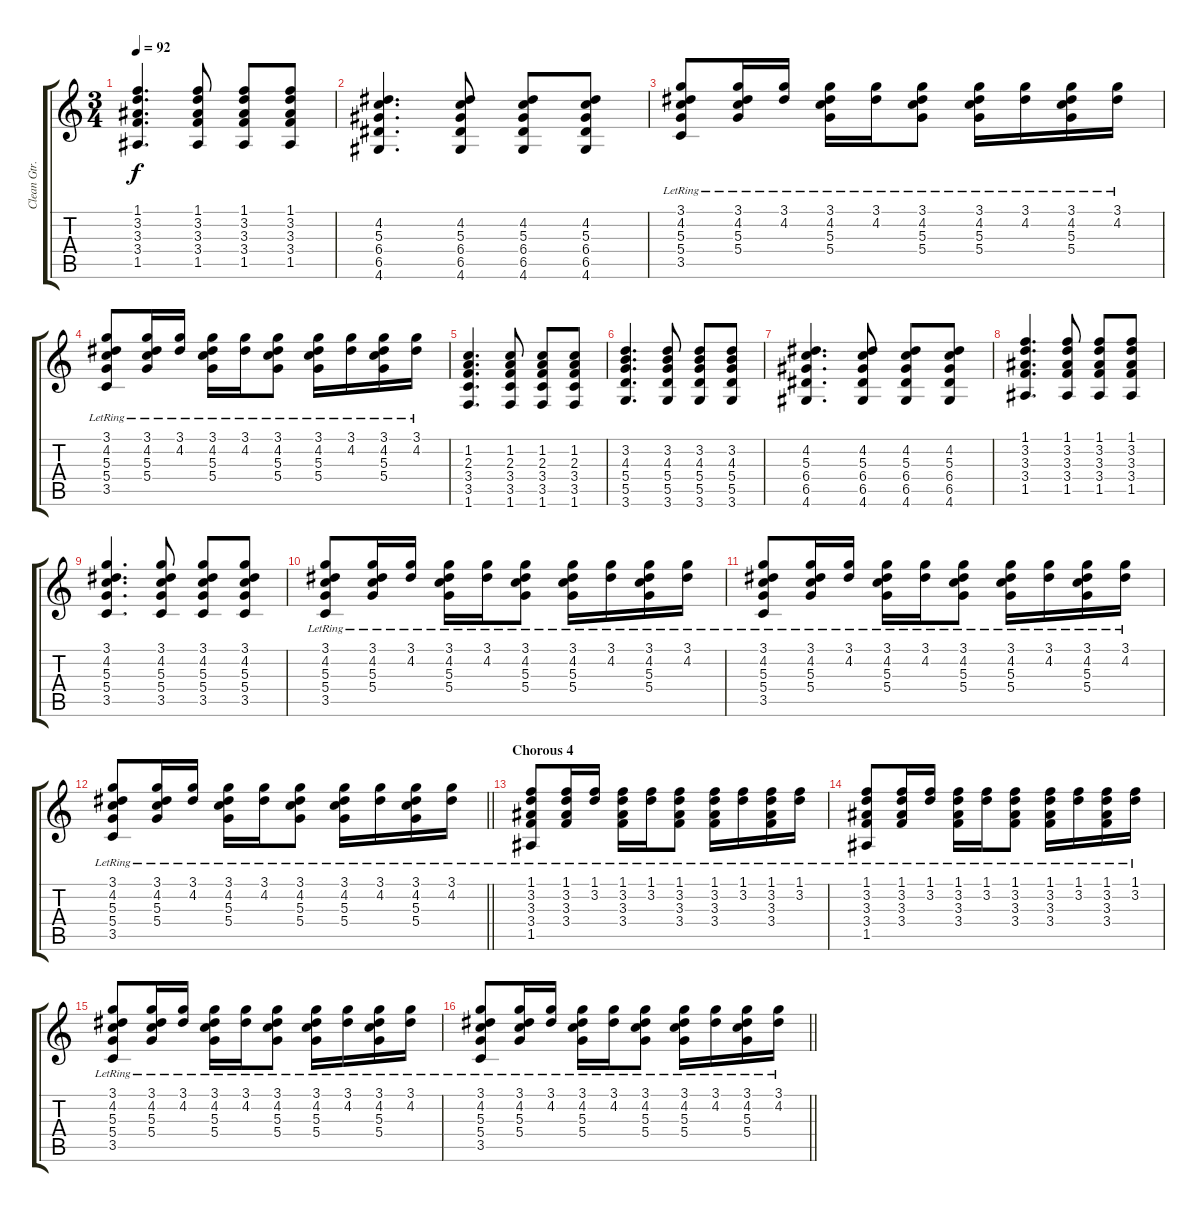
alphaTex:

\track ("Clean Gtr. 1" "Clean Gtr.") {instrument electricguitarjazz}
\staff {score tabs}
\tuning (E4 B3 G3 D3 A2 E2) {hide}
\ts (3 4)
\tempo 92
\clef g2
\ks c
(1.1 3.2 3.3 3.4 1.5).4{d dy f} (1.1 3.2 3.3 3.4 1.5).8 (1.1 3.2 3.3 3.4 1.5).8 (1.1 3.2 3.3 3.4 1.5).8 |
(4.2 5.3 6.4 6.5 4.6).4{d} (4.2 5.3 6.4 6.5 4.6).8 (4.2 5.3 6.4 6.5 4.6).8 (4.2 5.3 6.4 6.5 4.6).8 |
(3.1{lr} 4.2{lr} 5.3{lr} 5.4{lr} 3.5{lr}).8 (3.1{lr} 4.2{lr} 5.3{lr} 5.4{lr}).16 (3.1{lr} 4.2{lr}).16 (3.1{lr} 4.2{lr} 5.3{lr} 5.4{lr}).16 (3.1{lr} 4.2{lr}).16 (3.1{lr} 4.2{lr} 5.3{lr} 5.4{lr}).8 (3.1{lr} 4.2{lr} 5.3{lr} 5.4{lr}).16 (3.1{lr} 4.2{lr}).16 (3.1{lr} 4.2{lr} 5.3{lr} 5.4{lr}).16 (3.1{lr} 4.2{lr}).16 |
(3.1{lr} 4.2{lr} 5.3{lr} 5.4{lr} 3.5{lr}).8 (3.1{lr} 4.2{lr} 5.3{lr} 5.4{lr}).16 (3.1{lr} 4.2{lr}).16 (3.1{lr} 4.2{lr} 5.3{lr} 5.4{lr}).16 (3.1{lr} 4.2{lr}).16 (3.1{lr} 4.2{lr} 5.3{lr} 5.4{lr}).8 (3.1{lr} 4.2{lr} 5.3{lr} 5.4{lr}).16 (3.1{lr} 4.2{lr}).16 (3.1{lr} 4.2{lr} 5.3{lr} 5.4{lr}).16 (3.1{lr} 4.2{lr}).16 |
(1.2 2.3 3.4 3.5 1.6).4{d} (1.2 2.3 3.4 3.5 1.6).8 (1.2 2.3 3.4 3.5 1.6).8 (1.2 2.3 3.4 3.5 1.6).8 |
(3.2 4.3 5.4 5.5 3.6).4{d} (3.2 4.3 5.4 5.5 3.6).8 (3.2 4.3 5.4 5.5 3.6).8 (3.2 4.3 5.4 5.5 3.6).8 |
(4.2 5.3 6.4 6.5 4.6).4{d} (4.2 5.3 6.4 6.5 4.6).8 (4.2 5.3 6.4 6.5 4.6).8 (4.2 5.3 6.4 6.5 4.6).8 |
(1.1 3.2 3.3 3.4 1.5).4{d} (1.1 3.2 3.3 3.4 1.5).8 (1.1 3.2 3.3 3.4 1.5).8 (1.1 3.2 3.3 3.4 1.5).8 |
(3.1 4.2 5.3 5.4 3.5).4{d} (3.1 4.2 5.3 5.4 3.5).8 (3.1 4.2 5.3 5.4 3.5).8 (3.1 4.2 5.3 5.4 3.5).8 |
(3.1{lr} 4.2{lr} 5.3{lr} 5.4{lr} 3.5{lr}).8 (3.1{lr} 4.2{lr} 5.3{lr} 5.4{lr}).16 (3.1{lr} 4.2{lr}).16 (3.1{lr} 4.2{lr} 5.3{lr} 5.4{lr}).16 (3.1{lr} 4.2{lr}).16 (3.1{lr} 4.2{lr} 5.3{lr} 5.4{lr}).8 (3.1{lr} 4.2{lr} 5.3{lr} 5.4{lr}).16 (3.1{lr} 4.2{lr}).16 (3.1{lr} 4.2{lr} 5.3{lr} 5.4{lr}).16 (3.1{lr} 4.2{lr}).16 |
(3.1{lr} 4.2{lr} 5.3{lr} 5.4{lr} 3.5{lr}).8 (3.1{lr} 4.2{lr} 5.3{lr} 5.4{lr}).16 (3.1{lr} 4.2{lr}).16 (3.1{lr} 4.2{lr} 5.3{lr} 5.4{lr}).16 (3.1{lr} 4.2{lr}).16 (3.1{lr} 4.2{lr} 5.3{lr} 5.4{lr}).8 (3.1{lr} 4.2{lr} 5.3{lr} 5.4{lr}).16 (3.1{lr} 4.2{lr}).16 (3.1{lr} 4.2{lr} 5.3{lr} 5.4{lr}).16 (3.1{lr} 4.2{lr}).16 |
\barLineRight lightlight
(3.1{lr} 4.2{lr} 5.3{lr} 5.4{lr} 3.5{lr}).8 (3.1{lr} 4.2{lr} 5.3{lr} 5.4{lr}).16 (3.1{lr} 4.2{lr}).16 (3.1{lr} 4.2{lr} 5.3{lr} 5.4{lr}).16 (3.1{lr} 4.2{lr}).16 (3.1{lr} 4.2{lr} 5.3{lr} 5.4{lr}).8 (3.1{lr} 4.2{lr} 5.3{lr} 5.4{lr}).16 (3.1{lr} 4.2{lr}).16 (3.1{lr} 4.2{lr} 5.3{lr} 5.4{lr}).16 (3.1{lr} 4.2{lr}).16 |
\section ("" "Chorous 4")
(1.1{lr} 3.2{lr} 3.3{lr} 3.4{lr} 1.5{lr}).8 (1.1{lr} 3.2{lr} 3.3{lr} 3.4{lr}).16 (1.1{lr} 3.2{lr}).16 (1.1{lr} 3.2{lr} 3.3{lr} 3.4{lr}).16 (1.1{lr} 3.2{lr}).16 (1.1{lr} 3.2{lr} 3.3{lr} 3.4{lr}).8 (1.1{lr} 3.2{lr} 3.3{lr} 3.4{lr}).16 (1.1{lr} 3.2{lr}).16 (1.1{lr} 3.2{lr} 3.3{lr} 3.4{lr}).16 (1.1{lr} 3.2{lr}).16 |
(1.1{lr} 3.2{lr} 3.3{lr} 3.4{lr} 1.5{lr}).8 (1.1{lr} 3.2{lr} 3.3{lr} 3.4{lr}).16 (1.1{lr} 3.2{lr}).16 (1.1{lr} 3.2{lr} 3.3{lr} 3.4{lr}).16 (1.1{lr} 3.2{lr}).16 (1.1{lr} 3.2{lr} 3.3{lr} 3.4{lr}).8 (1.1{lr} 3.2{lr} 3.3{lr} 3.4{lr}).16 (1.1{lr} 3.2{lr}).16 (1.1{lr} 3.2{lr} 3.3{lr} 3.4{lr}).16 (1.1{lr} 3.2{lr}).16 |
(3.1{lr} 4.2{lr} 5.3{lr} 5.4{lr} 3.5{lr}).8 (3.1{lr} 4.2{lr} 5.3{lr} 5.4{lr}).16 (3.1{lr} 4.2{lr}).16 (3.1{lr} 4.2{lr} 5.3{lr} 5.4{lr}).16 (3.1{lr} 4.2{lr}).16 (3.1{lr} 4.2{lr} 5.3{lr} 5.4{lr}).8 (3.1{lr} 4.2{lr} 5.3{lr} 5.4{lr}).16 (3.1{lr} 4.2{lr}).16 (3.1{lr} 4.2{lr} 5.3{lr} 5.4{lr}).16 (3.1{lr} 4.2{lr}).16 |
\barLineRight lightlight
(3.1{lr} 4.2{lr} 5.3{lr} 5.4{lr} 3.5{lr}).8 (3.1{lr} 4.2{lr} 5.3{lr} 5.4{lr}).16 (3.1{lr} 4.2{lr}).16 (3.1{lr} 4.2{lr} 5.3{lr} 5.4{lr}).16 (3.1{lr} 4.2{lr}).16 (3.1{lr} 4.2{lr} 5.3{lr} 5.4{lr}).8 (3.1{lr} 4.2{lr} 5.3{lr} 5.4{lr}).16 (3.1{lr} 4.2{lr}).16 (3.1{lr} 4.2{lr} 5.3{lr} 5.4{lr}).16 (3.1{lr} 4.2{lr}).16
